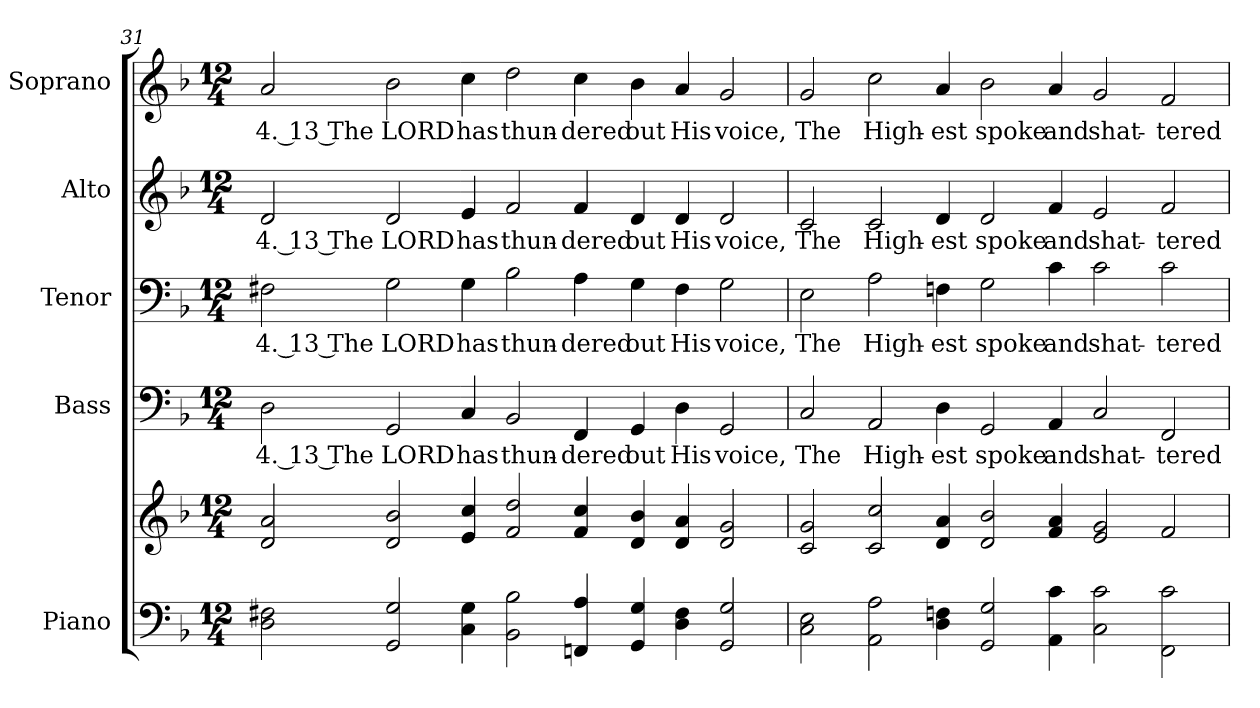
**kern	**kern	**kern	**text	**kern	**text	**kern	**text	**kern	**text
*part5	*part5	*part4	*part4	*part3	*part3	*part2	*part2	*part1	*part1
*staff6	*staff5	*staff4	*staff4	*staff3	*staff3	*staff2	*staff2	*staff1	*staff1
*I"Piano	*	*I"Bass	*	*I"Tenor	*	*I"Alto	*	*I"Soprano	*
*I'Pno.	*	*I'B.	*	*I'T.	*	*I'A.	*	*I'S.	*
!!LO:PB:g=z
*clefF4	*clefG2	*clefF4	*	*clefF4	*	*clefG2	*	*clefG2	*
*k[b-]	*k[b-]	*k[b-]	*	*k[b-]	*	*k[b-]	*	*k[b-]	*
*d:	*d:	*d:	*	*d:	*	*d:	*	*d:	*
*M12/4	*M12/4	*M12/4	*	*M12/4	*	*M12/4	*	*M12/4	*
=31	=31	=31	=31	=31	=31	=31	=31	=31	=31
!	!	!	!LO:LY:b:color=#000000	!	!	!	!	!	!
!	!	!	!	!	!LO:LY:b:color=#000000	!	!	!	!
!	!	!	!	!	!	!	!LO:LY:b:color=#000000	!	!
!	!	!	!	!	!	!	!	!	!LO:LY:b:color=#000000
2Di\ 2F#Xi	2di/ 2ai	2Di\	4. 13 The	2F#Xi\	4. 13 The	2di/	4. 13 The	2ai/	4. 13 The
!	!	!	!LO:LY:b:color=#000000	!	!	!	!	!	!
!	!	!	!	!	!LO:LY:b:color=#000000	!	!	!	!
!	!	!	!	!	!	!	!LO:LY:b:color=#000000	!	!
!	!	!	!	!	!	!	!	!	!LO:LY:b:color=#000000
2GGi/ 2Gi	2di/ 2b-i	2GGi/	LORD	2Gi\	LORD	2di/	LORD	2b-i\	LORD
!	!	!	!LO:LY:b:color=#000000	!	!	!	!	!	!
!	!	!	!	!	!LO:LY:b:color=#000000	!	!	!	!
!	!	!	!	!	!	!	!LO:LY:b:color=#000000	!	!
!	!	!	!	!	!	!	!	!	!LO:LY:b:color=#000000
4Ci\ 4Gi	4ei/ 4cci	4Ci/	has	4Gi\	has	4ei/	has	4cci\	has
!	!	!	!LO:LY:b:color=#000000	!	!	!	!	!	!
!	!	!	!	!	!LO:LY:b:color=#000000	!	!	!	!
!	!	!	!	!	!	!	!LO:LY:b:color=#000000	!	!
!	!	!	!	!	!	!	!	!	!LO:LY:b:color=#000000
2BB-i\ 2B-i	2fi/ 2ddi	2BB-i/	thun-	2B-i\	thun-	2fi/	thun-	2ddi\	thun-
!	!	!	!LO:LY:b:color=#000000	!	!	!	!	!	!
!	!	!	!	!	!LO:LY:b:color=#000000	!	!	!	!
!	!	!	!	!	!	!	!LO:LY:b:color=#000000	!	!
!	!	!	!	!	!	!	!	!	!LO:LY:b:color=#000000
4FFni/ 4Ai	4fi/ 4cci	4FFi/	-dered	4Ai\	-dered	4fi/	-dered	4cci\	-dered
!	!	!	!LO:LY:b:color=#000000	!	!	!	!	!	!
!	!	!	!	!	!LO:LY:b:color=#000000	!	!	!	!
!	!	!	!	!	!	!	!LO:LY:b:color=#000000	!	!
!	!	!	!	!	!	!	!	!	!LO:LY:b:color=#000000
4GGi/ 4Gi	4di/ 4b-i	4GGi/	out	4Gi\	out	4di/	out	4b-i\	out
!	!	!	!LO:LY:b:color=#000000	!	!	!	!	!	!
!	!	!	!	!	!LO:LY:b:color=#000000	!	!	!	!
!	!	!	!	!	!	!	!LO:LY:b:color=#000000	!	!
!	!	!	!	!	!	!	!	!	!LO:LY:b:color=#000000
4Di\ 4F#i	4di/ 4ai	4Di\	His	4F#i\	His	4di/	His	4ai/	His
!	!	!	!LO:LY:b:color=#000000	!	!	!	!	!	!
!	!	!	!	!	!LO:LY:b:color=#000000	!	!	!	!
!	!	!	!	!	!	!	!LO:LY:b:color=#000000	!	!
!	!	!	!	!	!	!	!	!	!LO:LY:b:color=#000000
2GGi/ 2Gi	2di/ 2gi	2GGi/	voice,	2Gi\	voice,	2di/	voice,	2gi/	voice,
=32	=32	=32	=32	=32	=32	=32	=32	=32	=32
!	!	!	!LO:LY:b:color=#000000	!	!	!	!	!	!
!	!	!	!	!	!LO:LY:b:color=#000000	!	!	!	!
!	!	!	!	!	!	!	!LO:LY:b:color=#000000	!	!
!	!	!	!	!	!	!	!	!	!LO:LY:b:color=#000000
2Ci\ 2Ei	2ci/ 2gi	2Ci/	The	2Ei\	The	2ci/	The	2gi/	The
!	!	!	!LO:LY:b:color=#000000	!	!	!	!	!	!
!	!	!	!	!	!LO:LY:b:color=#000000	!	!	!	!
!	!	!	!	!	!	!	!LO:LY:b:color=#000000	!	!
!	!	!	!	!	!	!	!	!	!LO:LY:b:color=#000000
2AAi\ 2Ai	2ci/ 2cci	2AAi/	High-	2Ai\	High-	2ci/	High-	2cci\	High-
!	!	!	!LO:LY:b:color=#000000	!	!	!	!	!	!
!	!	!	!	!	!LO:LY:b:color=#000000	!	!	!	!
!	!	!	!	!	!	!	!LO:LY:b:color=#000000	!	!
!	!	!	!	!	!	!	!	!	!LO:LY:b:color=#000000
4Di\ 4Fni	4di/ 4ai	4Di\	-est	4Fni\	-est	4di/	-est	4ai/	-est
!	!	!	!LO:LY:b:color=#000000	!	!	!	!	!	!
!	!	!	!	!	!LO:LY:b:color=#000000	!	!	!	!
!	!	!	!	!	!	!	!LO:LY:b:color=#000000	!	!
!	!	!	!	!	!	!	!	!	!LO:LY:b:color=#000000
2GGi/ 2Gi	2di/ 2b-i	2GGi/	spoke	2Gi\	spoke	2di/	spoke	2b-i\	spoke
!	!	!	!LO:LY:b:color=#000000	!	!	!	!	!	!
!	!	!	!	!	!LO:LY:b:color=#000000	!	!	!	!
!	!	!	!	!	!	!	!LO:LY:b:color=#000000	!	!
!	!	!	!	!	!	!	!	!	!LO:LY:b:color=#000000
4AAi\ 4ci	4fi/ 4ai	4AAi/	and	4ci\	and	4fi/	and	4ai/	and
!	!	!	!LO:LY:b:color=#000000	!	!	!	!	!	!
!	!	!	!	!	!LO:LY:b:color=#000000	!	!	!	!
!	!	!	!	!	!	!	!LO:LY:b:color=#000000	!	!
!	!	!	!	!	!	!	!	!	!LO:LY:b:color=#000000
2Ci\ 2ci	2ei/ 2gi	2Ci/	shat-	2ci\	shat-	2ei/	shat-	2gi/	shat-
!	!	!	!LO:LY:b:color=#000000	!	!	!	!	!	!
!	!	!	!	!	!LO:LY:b:color=#000000	!	!	!	!
!	!	!	!	!	!	!	!LO:LY:b:color=#000000	!	!
!	!	!	!	!	!	!	!	!	!LO:LY:b:color=#000000
2FFi\ 2ci	2fi/	2FFi/	-tered	2ci\	-tered	2fi/	-tered	2fi/	-tered
=	=	=	=	=	=	=	=	=	=
*-	*-	*-	*-	*-	*-	*-	*-	*-	*-
